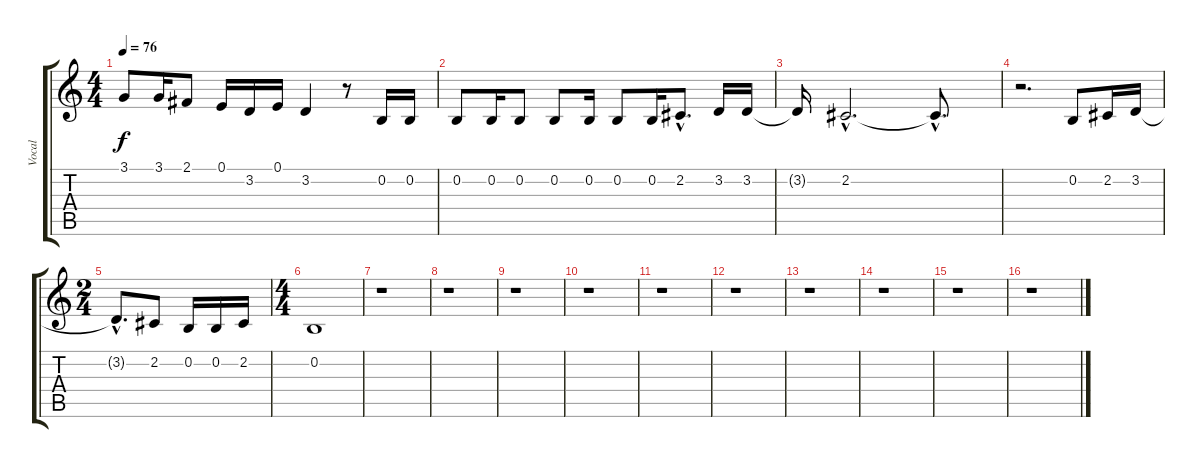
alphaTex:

\track ("Vocal" "Vocal") {instrument oboe}
\staff {score tabs}
\tuning (E4 B3 G3 D3 A2 E2) {hide}
\ts (4 4)
\tempo 76
\clef g2
\ks c
3.1.8{dy f} 3.1.16 2.1.8 0.1.16 3.2.16 0.1.16 3.2.4 r.8 0.2.16 0.2.16 |
0.2.8 0.2.16 0.2.8 0.2.8 0.2.16 0.2.8 0.2.16 2.2{hac}.8{d} 3.2.16 3.2.16 |
3.2{t}.16 2.2{hac}.2{d} 2.2{hac t}.8{d} |
r.2{d} 0.2.8 2.2.16 3.2.16 |
\ts (2 4)
3.2{hac t}.8{d} 2.2.8 0.2.16 0.2.16 2.2.16 |
\ts (4 4)
0.2.1 |
r.1 |
r.1 |
r.1 |
r.1 |
r.1 |
r.1 |
r.1 |
r.1 |
r.1 |
r.1
